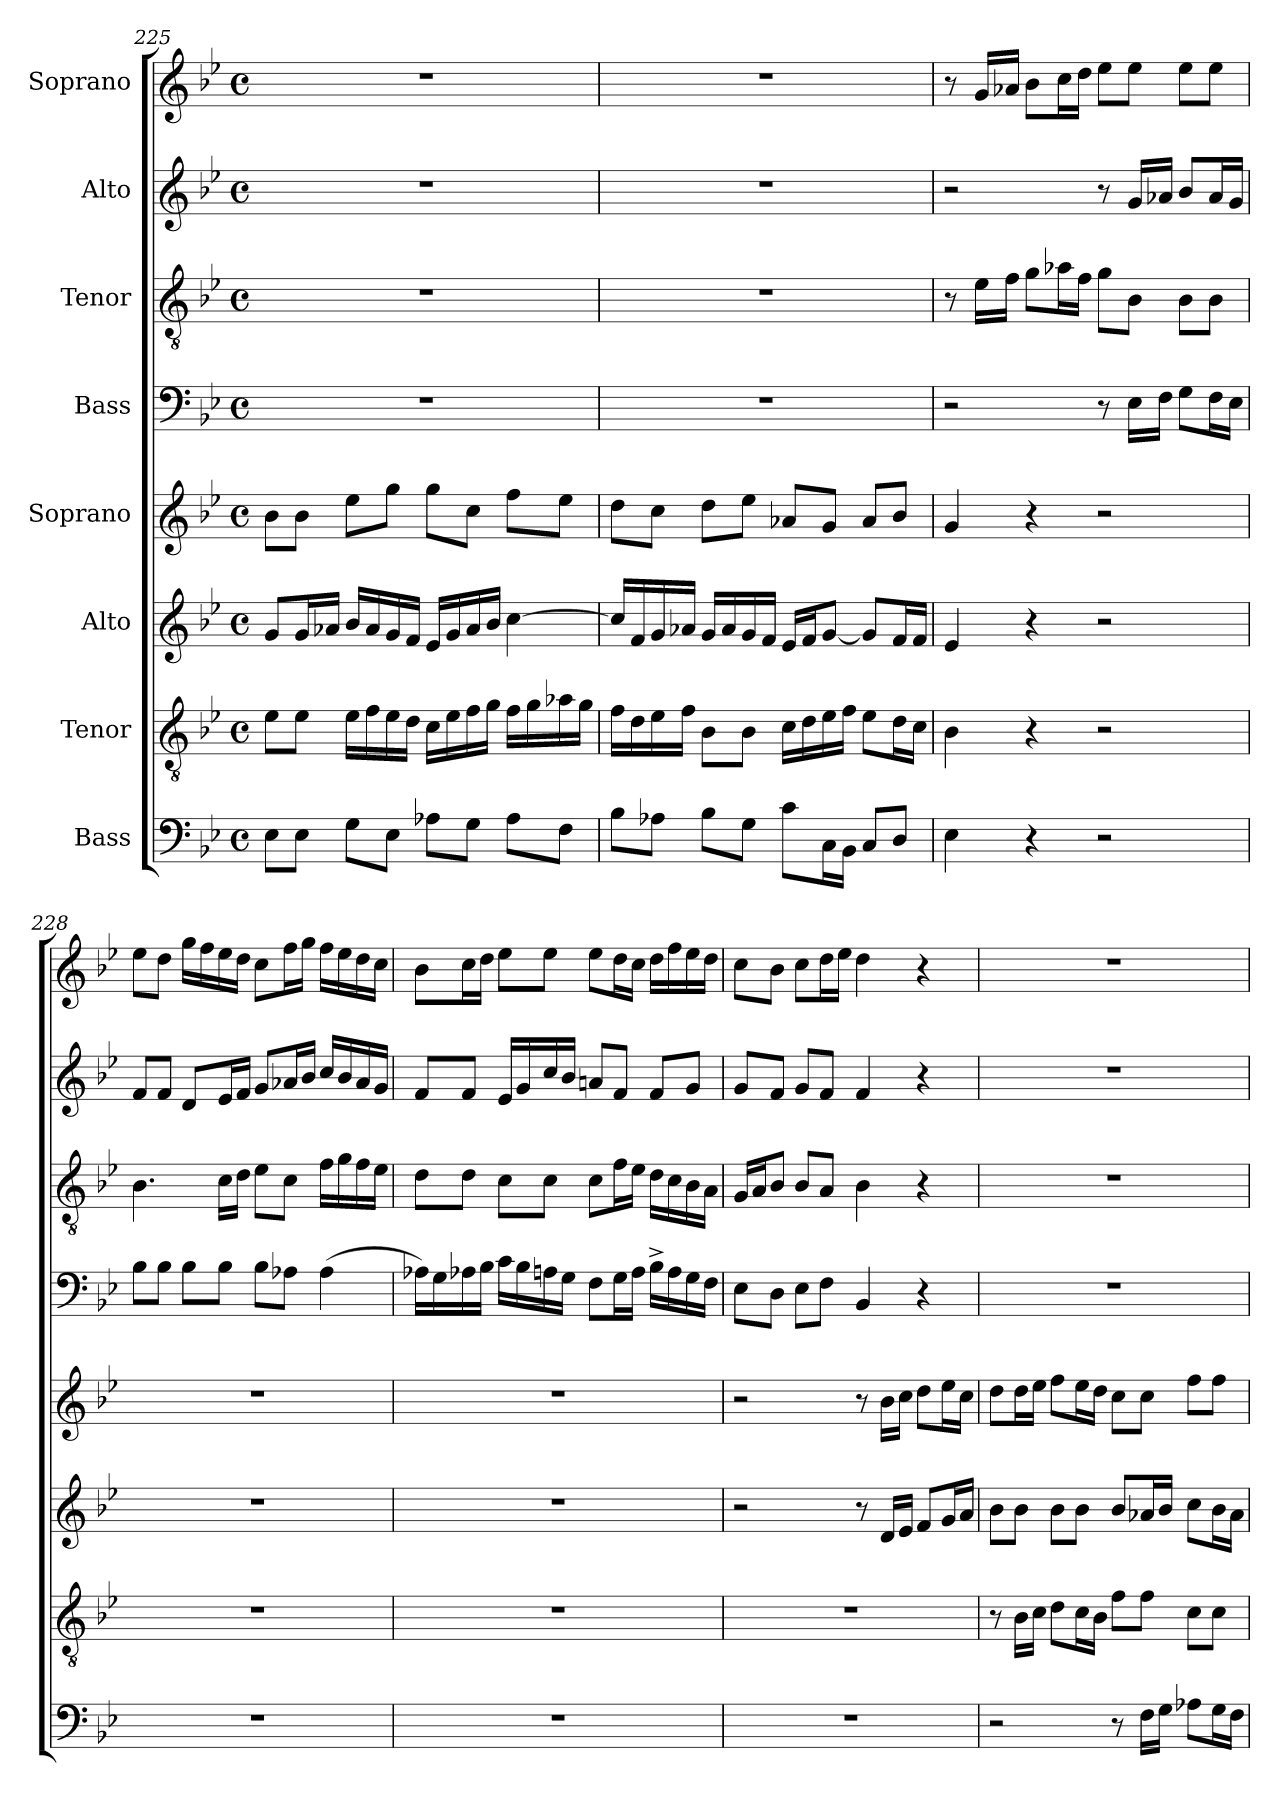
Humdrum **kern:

**kern	**kern	**kern	**kern	**kern	**kern	**kern	**kern
*part8	*part7	*part6	*part5	*part4	*part3	*part2	*part1
*staff8	*staff7	*staff6	*staff5	*staff4	*staff3	*staff2	*staff1
*I"Bass	*I"Tenor	*I"Alto	*I"Soprano	*I"Bass	*I"Tenor	*I"Alto	*I"Soprano
*clefF4	*clefGv2	*clefG2	*clefG2	*clefF4	*clefGv2	*clefG2	*clefG2
*k[b-e-]	*k[b-e-]	*k[b-e-]	*k[b-e-]	*k[b-e-]	*k[b-e-]	*k[b-e-]	*k[b-e-]
*B-:	*B-:	*B-:	*B-:	*B-:	*B-:	*B-:	*B-:
*M4/4	*M4/4	*M4/4	*M4/4	*M4/4	*M4/4	*M4/4	*M4/4
*met(c)	*met(c)	*met(c)	*met(c)	*met(c)	*met(c)	*met(c)	*met(c)
=225	=225	=225	=225	=225	=225	=225	=225
8E-\L	8e-\L	8g/L	8b-\L	1r	1r	1r	1r
8E-\J	8e-\J	16g/L	8b-\J	.	.	.	.
.	.	16a-X/JJ	.	.	.	.	.
8G\L	16e-\LL	16b-/LL	8ee-\L	.	.	.	.
.	16f\	16a-/	.	.	.	.	.
8E-\J	16e-\	16g/	8gg\J	.	.	.	.
.	16d\JJ	16f/JJ	.	.	.	.	.
8A-X\L	16c\LL	16e-/LL	8gg\L	.	.	.	.
.	16e-\	16g/	.	.	.	.	.
8G\J	16f\	16a-/	8cc\J	.	.	.	.
.	16g\JJ	16b-/JJ	.	.	.	.	.
8A-\L	16f\LL	[>4cc\	8ff\L	.	.	.	.
.	16g\	.	.	.	.	.	.
8F\J	16a-X\	.	8ee-\J	.	.	.	.
.	16g\JJ	.	.	.	.	.	.
!!LO:PB:g=z
=226	=226	=226	=226	=226	=226	=226	=226
8B-\L	16f\LL	16cc/LL]	8dd\L	1r	1r	1r	1r
.	16d\	16f/	.	.	.	.	.
8A-X\J	16e-\	16g/	8cc\J	.	.	.	.
.	16f\JJ	16a-X/JJ	.	.	.	.	.
8B-\L	8B-\L	16g/LL	8dd\L	.	.	.	.
.	.	16a-/	.	.	.	.	.
8G\J	8B-\J	16g/	8ee-\J	.	.	.	.
.	.	16f/JJ	.	.	.	.	.
8c\L	16c\LL	16e-/LL	8a-X/L	.	.	.	.
.	16d\	16f/J	.	.	.	.	.
16C\L	16e-\	[<8g/J	8g/J	.	.	.	.
16BB-\JJ	16f\JJ	.	.	.	.	.	.
8C/L	8e-\L	8g/L]	8a-/L	.	.	.	.
8D/J	16d\L	16f/L	8b-/J	.	.	.	.
.	16c\JJ	16f/JJ	.	.	.	.	.
=227	=227	=227	=227	=227	=227	=227	=227
4E-\	4B-\	4e-/	4g/	2r	8r	2r	8r
.	.	.	.	.	16e-\LL	.	16g/LL
.	.	.	.	.	16f\JJ	.	16a-X/JJ
4r	4r	4r	4r	.	8g\L	.	8b-\L
.	.	.	.	.	16a-X\L	.	16cc\L
.	.	.	.	.	16f\JJ	.	16dd\JJ
2r	2r	2r	2r	8r	8g\L	8r	8ee-\L
.	.	.	.	16E-\LL	8B-\J	16g/LL	8ee-\J
.	.	.	.	16F\JJ	.	16a-X/JJ	.
.	.	.	.	8G\L	8B-\L	8b-/L	8ee-\L
.	.	.	.	16F\L	8B-\J	16a-/L	8ee-\J
.	.	.	.	16E-\JJ	.	16g/JJ	.
=228	=228	=228	=228	=228	=228	=228	=228
1r	1r	1r	1r	8B-\L	4.B-\	8f/L	8ee-\L
.	.	.	.	8B-\J	.	8f/J	8dd\J
.	.	.	.	8B-\L	.	8d/L	16gg\LL
.	.	.	.	.	.	.	16ff\
.	.	.	.	8B-\J	16c\LL	16e-/L	16ee-\
.	.	.	.	.	16d\JJ	16f/JJ	16dd\JJ
.	.	.	.	8B-\L	8e-\L	8g/L	8cc\L
.	.	.	.	8A-X\J	8c\J	16a-X/L	16ff\L
.	.	.	.	.	.	16b-/JJ	16gg\JJ
.	.	.	.	(>4A-\	16f\LL	16cc/LL	16ff\LL
.	.	.	.	.	16g\	16b-/	16ee-\
.	.	.	.	.	16f\	16a-/	16dd\
.	.	.	.	.	16e-\JJ	16g/JJ	16cc\JJ
!!LO:PB:g=z
=229	=229	=229	=229	=229	=229	=229	=229
1r	1r	1r	1r	16A-X\LL)	8d\L	8f/L	8b-\L
.	.	.	.	16G\	.	.	.
.	.	.	.	16A-X\	8d\J	8f/J	16cc\L
.	.	.	.	16B-\JJ	.	.	16dd\JJ
.	.	.	.	16c\LL	8c\L	16e-/LL	8ee-\L
.	.	.	.	16B-\	.	16g/	.
.	.	.	.	16An\	8c\J	16cc/	8ee-\J
.	.	.	.	16G\JJ	.	16b-/JJ	.
.	.	.	.	8F\L	8c\L	8an/L	8ee-\L
.	.	.	.	16G\L	16f\L	8f/J	16dd\L
.	.	.	.	16A\JJ	16e-\JJ	.	16cc\JJ
.	.	.	.	16B-^>\LL	16d\LL	8f/L	16dd\LL
.	.	.	.	16A\	16c\	.	16ff\
.	.	.	.	16G\	16B-\	8g/J	16ee-\
.	.	.	.	16F\JJ	16A\JJ	.	16dd\JJ
=230	=230	=230	=230	=230	=230	=230	=230
1r	1r	2r	2r	8E-\L	16G/LL	8g/L	8cc\L
.	.	.	.	.	16A/J	.	.
.	.	.	.	8D\J	8B-/J	8f/J	8b-\J
.	.	.	.	8E-\L	8B-/L	8g/L	8cc\L
.	.	.	.	8F\J	8A/J	8f/J	16dd\L
.	.	.	.	.	.	.	16ee-\JJ
.	.	8r	8r	4BB-/	4B-\	4f/	4dd\
.	.	16d/LL	16b-\LL	.	.	.	.
.	.	16e-/JJ	16cc\JJ	.	.	.	.
.	.	8f/L	8dd\L	4r	4r	4r	4r
.	.	16g/L	16ee-\L	.	.	.	.
.	.	16a/JJ	16cc\JJ	.	.	.	.
!!LO:PB:g=z
=231	=231	=231	=231	=231	=231	=231	=231
2r	8r	8b-\L	8dd\L	1r	1r	1r	1r
.	16B-\LL	8b-\J	16dd\L	.	.	.	.
.	16c\JJ	.	16ee-\JJ	.	.	.	.
.	8d\L	8b-\L	8ff\L	.	.	.	.
.	16c\L	8b-\J	16ee-\L	.	.	.	.
.	16B-\JJ	.	16dd\JJ	.	.	.	.
8r	8f\L	8b-/L	8cc\L	.	.	.	.
16F\LL	8f\J	16a-X/L	8cc\J	.	.	.	.
16G\JJ	.	16b-/JJ	.	.	.	.	.
8A-X\L	8c\L	8cc\L	8ff\L	.	.	.	.
16G\L	8c\J	16b-\L	8ff\J	.	.	.	.
16F\JJ	.	16a-\JJ	.	.	.	.	.
=	=	=	=	=	=	=	=
*-	*-	*-	*-	*-	*-	*-	*-
